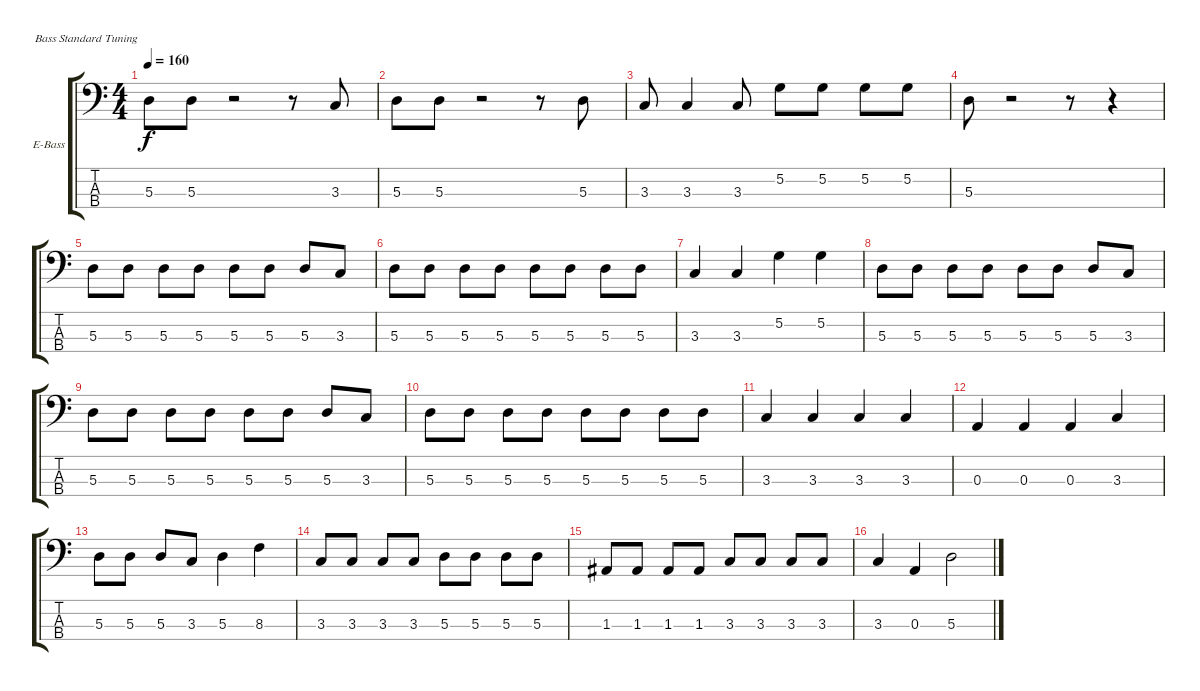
\defaultSystemsLayout 4
\bracketExtendMode groupsimilarinstruments
\firstSystemTrackNameOrientation horizontal
\otherSystemsTrackNameOrientation horizontal
\track ("Electric Bass" "E-Bass") {instrument electricbassfinger}
\staff {score tabs}
\tuning (G2 D2 A1 E1)
\ts (4 4)
\tempo 160
\clef f4
\ks c
5.3.8{dy f} 5.3.8 r.2 r.8 3.3.8 |
5.3.8 5.3.8 r.2 r.8 5.3.8 |
3.3.8 3.3.4 3.3.8 5.2.8 5.2.8 5.2.8 5.2.8 |
5.3.8 r.2 r.8 r.4 |
5.3.8 5.3.8 5.3.8 5.3.8 5.3.8 5.3.8 5.3.8 3.3.8 |
5.3.8 5.3.8 5.3.8 5.3.8 5.3.8 5.3.8 5.3.8 5.3.8 |
3.3.4 3.3.4 5.2.4 5.2.4 |
5.3.8 5.3.8 5.3.8 5.3.8 5.3.8 5.3.8 5.3.8 3.3.8 |
5.3.8 5.3.8 5.3.8 5.3.8 5.3.8 5.3.8 5.3.8 3.3.8 |
5.3.8 5.3.8 5.3.8 5.3.8 5.3.8 5.3.8 5.3.8 5.3.8 |
3.3.4 3.3.4 3.3.4 3.3.4 |
0.3.4 0.3.4 0.3.4 3.3.4 |
5.3.8 5.3.8 5.3.8 3.3.8 5.3.4 8.3.4 |
3.3.8 3.3.8 3.3.8 3.3.8 5.3.8 5.3.8 5.3.8 5.3.8 |
1.3.8 1.3.8 1.3.8 1.3.8 3.3.8 3.3.8 3.3.8 3.3.8 |
3.3.4 0.3.4 5.3.2
